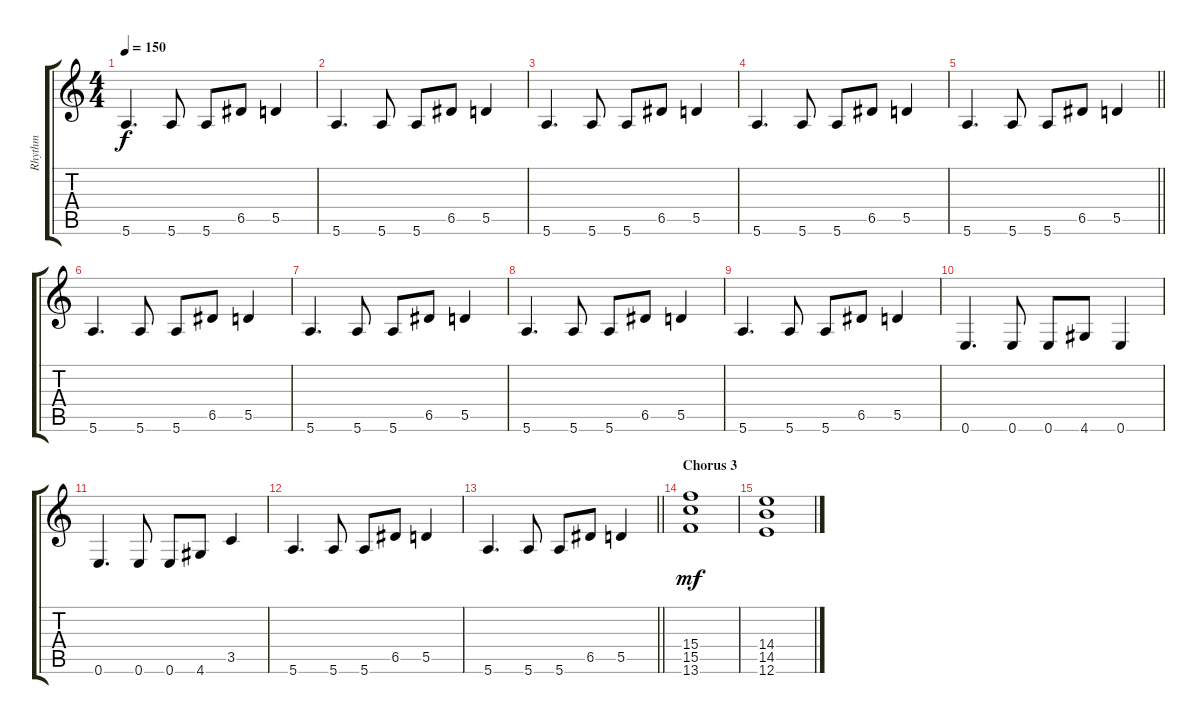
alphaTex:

\track ("Rhythm" "Rhythm") {instrument distortionguitar}
\staff {score tabs}
\tuning (E4 B3 G3 D3 A2 E2) {hide}
\ts (4 4)
\tempo 150
\clef g2
\ks c
5.6.4{d dy f} 5.6.8 5.6.8 6.5.8 5.5.4 |
5.6.4{d} 5.6.8 5.6.8 6.5.8 5.5.4 |
5.6.4{d} 5.6.8 5.6.8 6.5.8 5.5.4 |
5.6.4{d} 5.6.8 5.6.8 6.5.8 5.5.4 |
\barLineRight lightlight
5.6.4{d} 5.6.8 5.6.8 6.5.8 5.5.4 |
5.6.4{d} 5.6.8 5.6.8 6.5.8 5.5.4 |
5.6.4{d} 5.6.8 5.6.8 6.5.8 5.5.4 |
5.6.4{d} 5.6.8 5.6.8 6.5.8 5.5.4 |
5.6.4{d} 5.6.8 5.6.8 6.5.8 5.5.4 |
0.6.4{d} 0.6.8 0.6.8 4.6.8 0.6.4 |
0.6.4{d} 0.6.8 0.6.8 4.6.8 3.5.4 |
5.6.4{d} 5.6.8 5.6.8 6.5.8 5.5.4 |
\barLineRight lightlight
5.6.4{d} 5.6.8 5.6.8 6.5.8 5.5.4 |
\section ("" "Chorus 3")
(15.4 15.5 13.6).1{dy mf} |
(14.4 14.5 12.6).1
